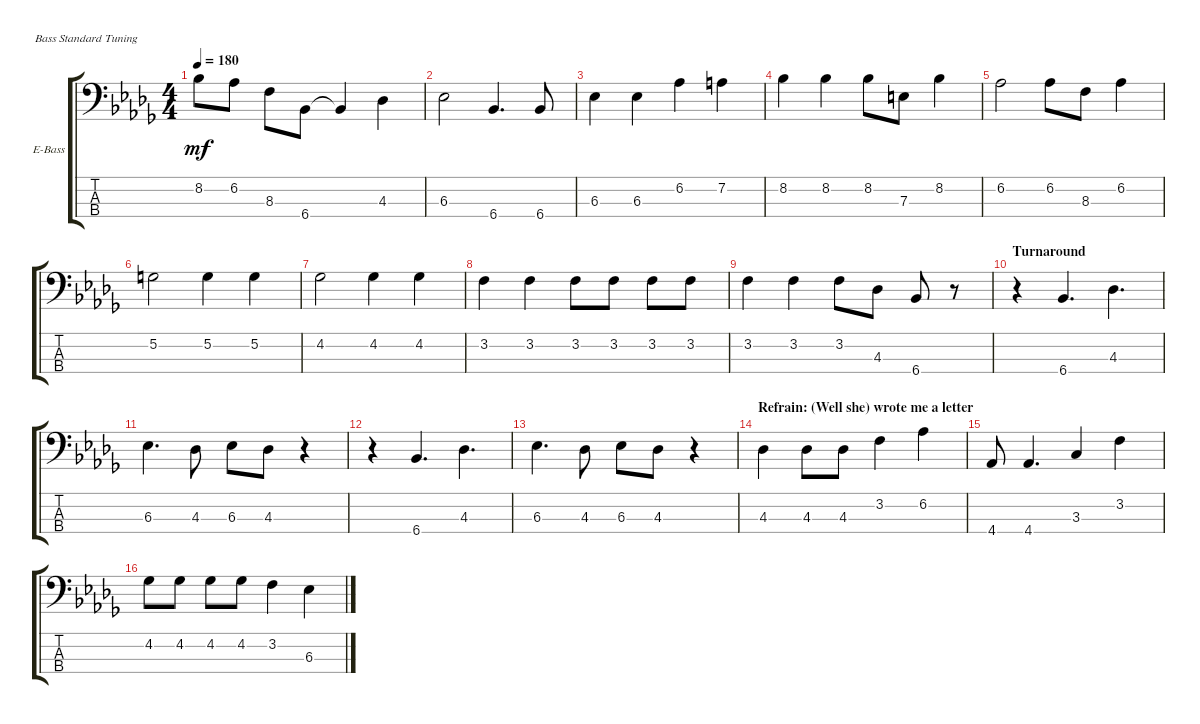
\bracketExtendMode groupsimilarinstruments
\firstSystemTrackNameOrientation horizontal
\otherSystemsTrackNameOrientation horizontal
\track ("Bass" "E-Bass") {instrument electricbassfinger}
\staff {score tabs}
\tuning (G2 D2 A1 E1)
\ts (4 4)
\tempo 180
\clef f4
\ks bbminor
8.2.8{dy mf} 6.2.8 8.3.8 6.4.8 6.4{t}.4 4.3.4 |
6.3.2 6.4.4{d} 6.4.8 |
6.3.4 6.3.4 6.2.4 7.2.4 |
8.2.4 8.2.4 8.2.8 7.3.8 8.2.4 |
6.2.2 6.2.8 8.3.8 6.2.4 |
5.2.2 5.2.4 5.2.4 |
4.2.2 4.2.4 4.2.4 |
3.2.4 3.2.4 3.2.8 3.2.8 3.2.8 3.2.8 |
3.2.4 3.2.4 3.2.8 4.3.8 6.4.8 r.8 |
\section ("" "Turnaround")
r.4 6.4.4{d} 4.3.4{d} |
6.3.4{d} 4.3.8 6.3.8 4.3.8 r.4 |
r.4 6.4.4{d} 4.3.4{d} |
6.3.4{d} 4.3.8 6.3.8 4.3.8 r.4 |
\section ("" "Refrain: (Well she) wrote me a letter")
4.3.4 4.3.8 4.3.8 3.2.4 6.2.4 |
4.4.8 4.4.4{d} 3.3.4 3.2.4 |
4.2.8 4.2.8 4.2.8 4.2.8 3.2.4 6.3.4
